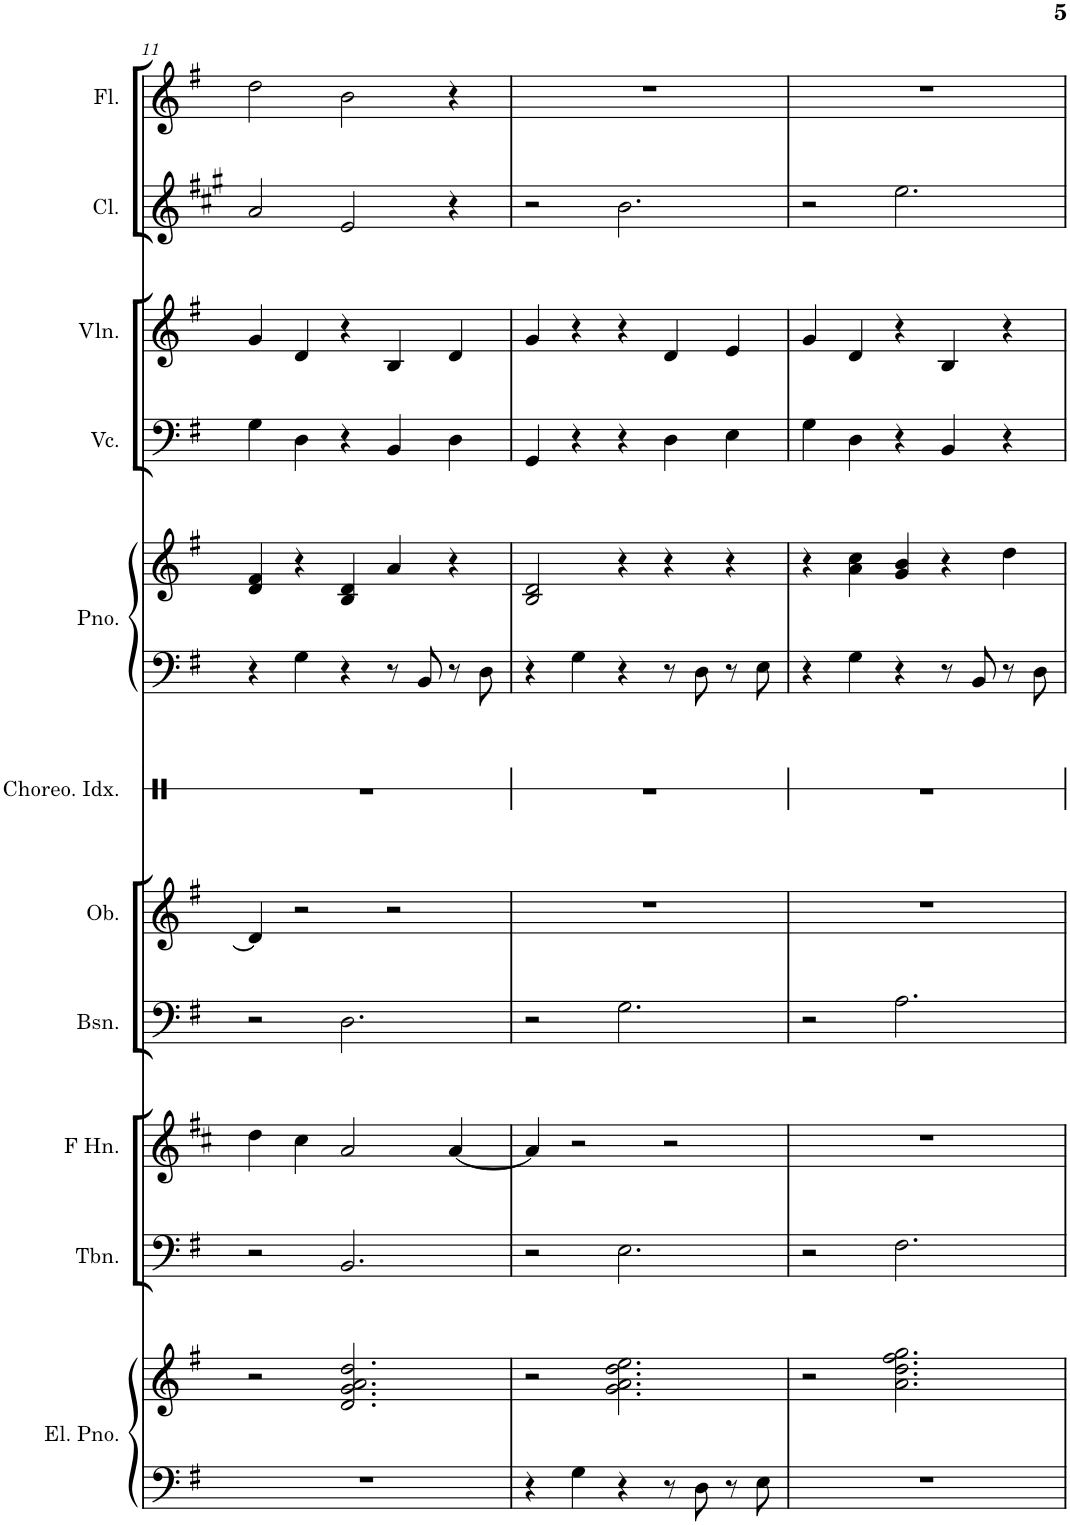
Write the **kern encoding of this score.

**kern	**kern	**kern	**kern	**kern	**kern	**kern	**kern	**kern	**kern	**kern	**kern	**kern
*part11	*part11	*part10	*part9	*part8	*part7	*part6	*part5	*part5	*part4	*part3	*part2	*part1
*staff13	*staff12	*staff11	*staff10	*staff9	*staff8	*staff7	*staff6	*staff5	*staff4	*staff3	*staff2	*staff1
*I"Electric Piano	*	*I"Trombone	*I"Horn in F	*I"Bassoon	*I"Oboe	*I"Choreographic Index	*I"Piano	*	*I"Violoncello	*I"Violin	*I"Clarinet	*I"Flute
*I'El. Pno.	*	*I'Tbn.	*	*I'Bsn.	*I'Ob.	*I'Choreo. Idx.	*I'Pno.	*	*I'Vc.	*I'Vln.	*I'Cl.	*I'Fl.
!!LO:PB:g=z
*clefF4	*clefG2	*clefF4	*clefG2	*clefF4	*clefG2	*clefX	*clefF4	*clefG2	*clefF4	*clefG2	*clefG2	*clefG2
*	*	*	*Trd4c7	*	*	*	*	*	*	*	*Trd1c2	*
*k[f#]	*k[f#]	*k[f#]	*k[f#c#]	*k[f#]	*k[f#]	*k[b-]	*k[f#]	*k[f#]	*k[f#]	*k[f#]	*k[f#c#g#]	*k[f#]
*M5/4	*M5/4	*M5/4	*M5/4	*M5/4	*M5/4	*M5/4	*M5/4	*M5/4	*M5/4	*M5/4	*M5/4	*M5/4
=11	=11	=11	=11	=11	=11	=11	=11	=11	=11	=11	=11	=11
4%5r	2r	2r	4dd\	2r	4d/]	4%5r	4r	4d/ 4f#/	4G\	4g/	2a/	2dd\
.	.	.	4cc#\	.	2r	.	4G\	4r	4D\	4d/	.	.
.	2.d/ 2.g/ 2.a/ 2.dd/	2.BB/	2a/	2.D\	.	.	4r	4B/ 4d/	4r	4r	2e/	2b\
.	.	.	.	.	2r	.	8r	4a/	4BB/	4B/	.	.
.	.	.	.	.	.	.	8BB/	.	.	.	.	.
.	.	.	[4a/	.	.	.	8r	4r	4D\	4d/	4r	4r
.	.	.	.	.	.	.	8D\	.	.	.	.	.
=12	=12	=12	=12	=12	=12	=12	=12	=12	=12	=12	=12	=12
4r	2r	2r	4a/]	2r	4%5r	4%5r	4r	2B/ 2d/	4GG/	4g/	2r	4%5r
4G\	.	.	2r	.	.	.	4G\	.	4r	4r	.	.
4r	2.g\ 2.a\ 2.dd\ 2.ee\	2.E\	.	2.G\	.	.	4r	4r	4r	4r	2.b\	.
8r	.	.	2r	.	.	.	8r	4r	4D\	4d/	.	.
8D\	.	.	.	.	.	.	8D\	.	.	.	.	.
8r	.	.	.	.	.	.	8r	4r	4E\	4e/	.	.
8E\	.	.	.	.	.	.	8E\	.	.	.	.	.
=13	=13	=13	=13	=13	=13	=13	=13	=13	=13	=13	=13	=13
4%5r	2r	2r	4%5r	2r	4%5r	4%5r	4r	4r	4G\	4g/	2r	4%5r
.	.	.	.	.	.	.	4G\	4a\ 4cc\	4D\	4d/	.	.
.	2.a\ 2.dd\ 2.ff#\ 2.gg\	2.F#\	.	2.A\	.	.	4r	4g/ 4b/	4r	4r	2.ee\	.
.	.	.	.	.	.	.	8r	4r	4BB/	4B/	.	.
.	.	.	.	.	.	.	8BB/	.	.	.	.	.
.	.	.	.	.	.	.	8r	4dd\	4r	4r	.	.
.	.	.	.	.	.	.	8D\	.	.	.	.	.
=	=	=	=	=	=	=	=	=	=	=	=	=
*-	*-	*-	*-	*-	*-	*-	*-	*-	*-	*-	*-	*-
